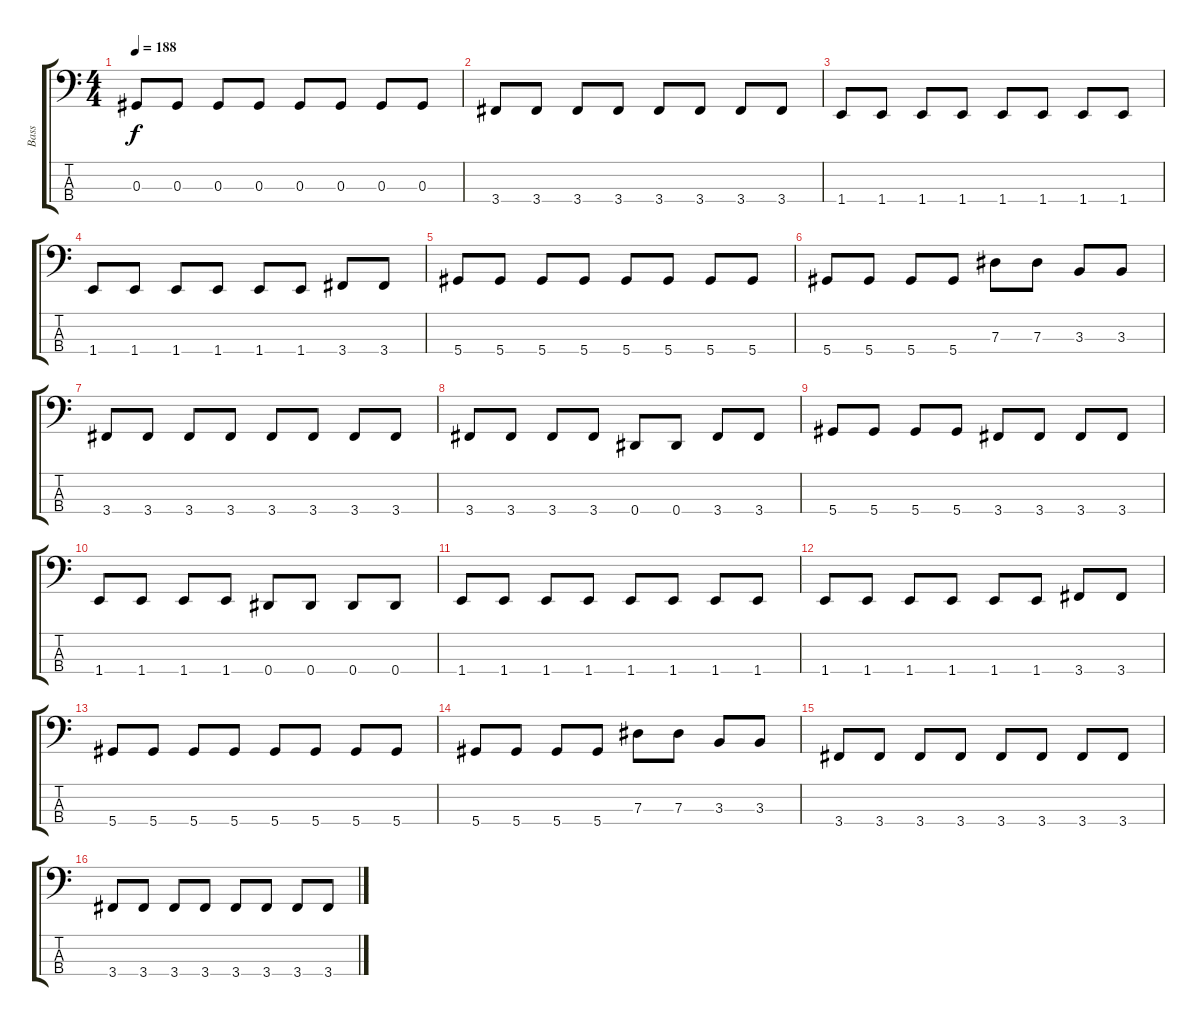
\track ("Bass" "Bass") {instrument electricbassfinger}
\staff {score tabs}
\tuning (Gb2 Db2 Ab1 Eb1) {hide}
\ts (4 4)
\tempo 188
\clef f4
\ks c
0.3.8{dy f} 0.3.8 0.3.8 0.3.8 0.3.8 0.3.8 0.3.8 0.3.8 |
3.4.8 3.4.8 3.4.8 3.4.8 3.4.8 3.4.8 3.4.8 3.4.8 |
1.4.8 1.4.8 1.4.8 1.4.8 1.4.8 1.4.8 1.4.8 1.4.8 |
1.4.8 1.4.8 1.4.8 1.4.8 1.4.8 1.4.8 3.4.8 3.4.8 |
5.4.8 5.4.8 5.4.8 5.4.8 5.4.8 5.4.8 5.4.8 5.4.8 |
5.4.8 5.4.8 5.4.8 5.4.8 7.3.8 7.3.8 3.3.8 3.3.8 |
3.4.8 3.4.8 3.4.8 3.4.8 3.4.8 3.4.8 3.4.8 3.4.8 |
3.4.8 3.4.8 3.4.8 3.4.8 0.4.8 0.4.8 3.4.8 3.4.8 |
5.4.8 5.4.8 5.4.8 5.4.8 3.4.8 3.4.8 3.4.8 3.4.8 |
1.4.8 1.4.8 1.4.8 1.4.8 0.4.8 0.4.8 0.4.8 0.4.8 |
1.4.8 1.4.8 1.4.8 1.4.8 1.4.8 1.4.8 1.4.8 1.4.8 |
1.4.8 1.4.8 1.4.8 1.4.8 1.4.8 1.4.8 3.4.8 3.4.8 |
5.4.8 5.4.8 5.4.8 5.4.8 5.4.8 5.4.8 5.4.8 5.4.8 |
5.4.8 5.4.8 5.4.8 5.4.8 7.3.8 7.3.8 3.3.8 3.3.8 |
3.4.8 3.4.8 3.4.8 3.4.8 3.4.8 3.4.8 3.4.8 3.4.8 |
3.4.8 3.4.8 3.4.8 3.4.8 3.4.8 3.4.8 3.4.8 3.4.8
